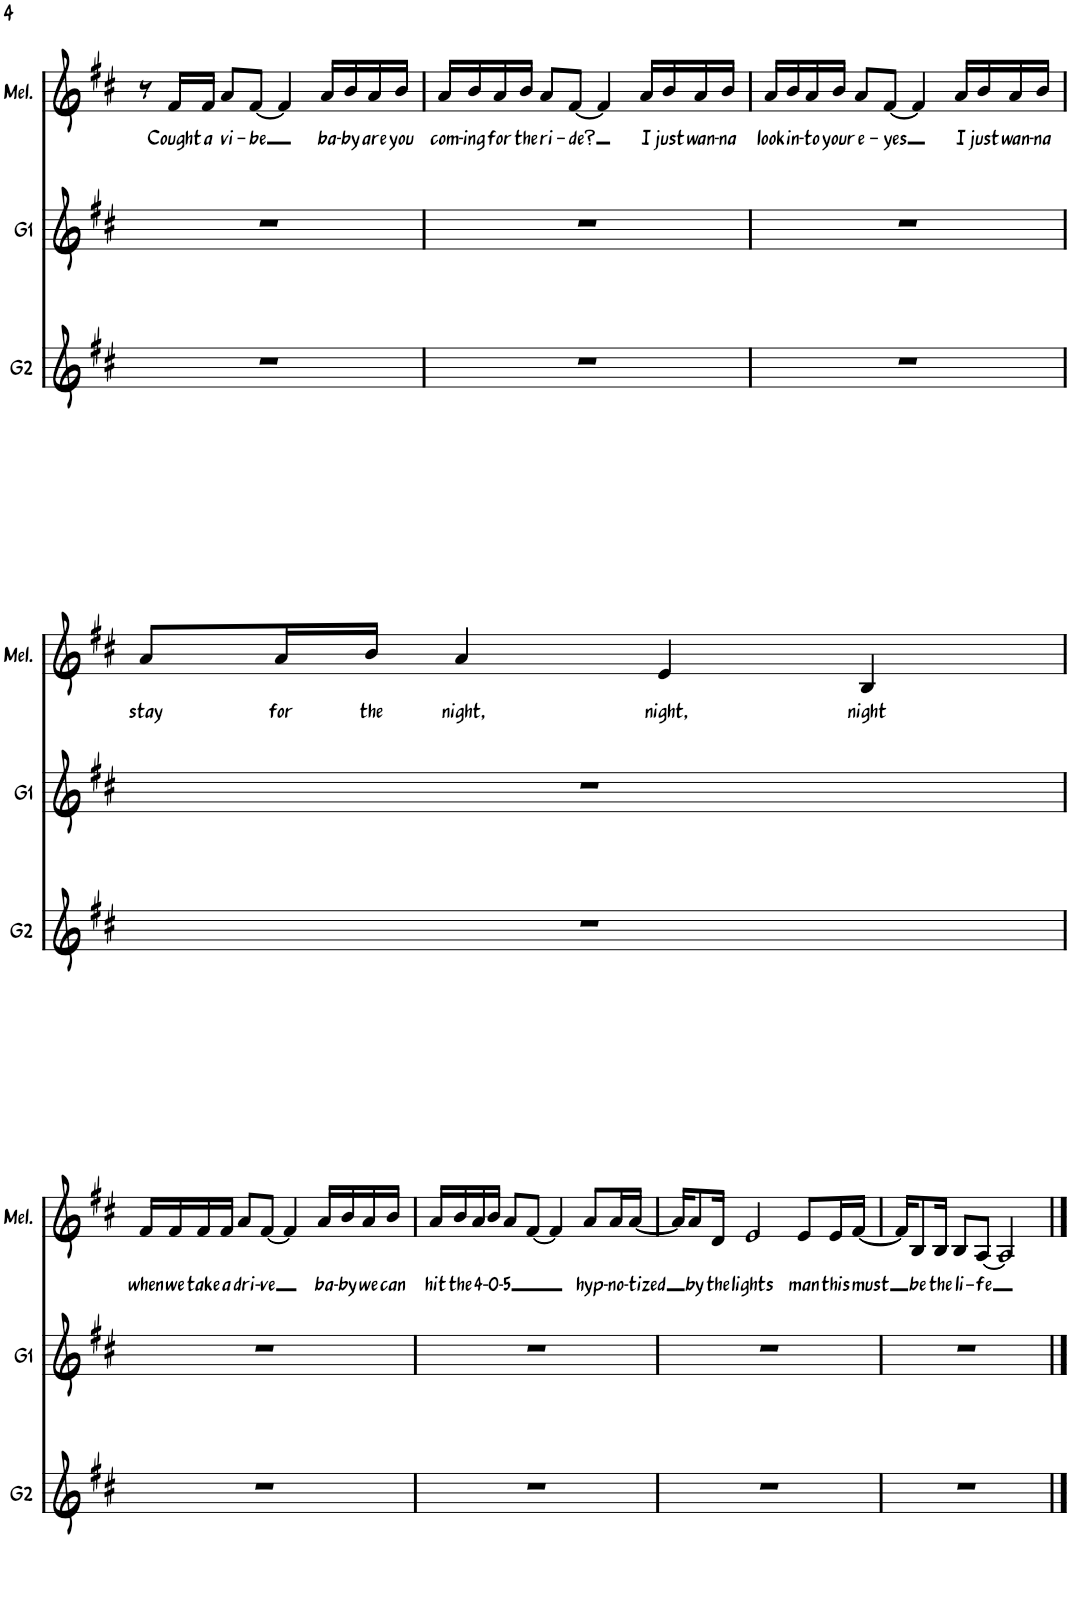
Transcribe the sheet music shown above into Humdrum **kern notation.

**kern	**kern	**kern	**text
*part3	*part2	*part1	*part1
*staff3	*staff2	*staff1	*staff1
*I"Groep 2	*I"Groep 1	*I"Melodie	*
*I'G2	*I'G1	*I'Mel.	*
!!LO:PB:g=z
*clefG2	*clefG2	*clefG2	*
*k[f#c#]	*k[f#c#]	*k[f#c#]	*
*M4/4	*M4/4	*M4/4	*
=37	=37	=37	=37
1r	1r	8r	.
!	!	!	!LO:LY:b
.	.	16f#/LL	Cought
!	!	!	!LO:LY:b
.	.	16f#/JJ	a
!	!	!	!LO:LY:b
.	.	8a/L	vi-
!	!	!	!LO:LY:b
.	.	[8f#/J	-be
.	.	4f#/]	.
!	!	!	!LO:LY:b
.	.	16a/LL	ba-
!	!	!	!LO:LY:b
.	.	16b/	-by
!	!	!	!LO:LY:b
.	.	16a/	are
!	!	!	!LO:LY:b
.	.	16b/JJ	you
=38	=38	=38	=38
!	!	!	!LO:LY:b
1r	1r	16a/LL	com-
!	!	!	!LO:LY:b
.	.	16b/	-ing
!	!	!	!LO:LY:b
.	.	16a/	for
!	!	!	!LO:LY:b
.	.	16b/JJ	the
!	!	!	!LO:LY:b
.	.	8a/L	ri-
!	!	!	!LO:LY:b
.	.	[8f#/J	-de?
.	.	4f#/]	.
!	!	!	!LO:LY:b
.	.	16a/LL	I
!	!	!	!LO:LY:b
.	.	16b/	just
!	!	!	!LO:LY:b
.	.	16a/	wan-
!	!	!	!LO:LY:b
.	.	16b/JJ	-na
=39	=39	=39	=39
!	!	!	!LO:LY:b
1r	1r	16a/LL	look
!	!	!	!LO:LY:b
.	.	16b/	in-
!	!	!	!LO:LY:b
.	.	16a/	-to
!	!	!	!LO:LY:b
.	.	16b/JJ	your
!	!	!	!LO:LY:b
.	.	8a/L	e-
!	!	!	!LO:LY:b
.	.	[8f#/J	-yes
.	.	4f#/]	.
!	!	!	!LO:LY:b
.	.	16a/LL	I
!	!	!	!LO:LY:b
.	.	16b/	just
!	!	!	!LO:LY:b
.	.	16a/	wan-
!	!	!	!LO:LY:b
.	.	16b/JJ	-na
!!LO:LB:g=z
=40	=40	=40	=40
!	!	!	!LO:LY:b
1r	1r	8a/L	stay
!	!	!	!LO:LY:b
.	.	16a/L	for
!	!	!	!LO:LY:b
.	.	16b/JJ	the
!	!	!	!LO:LY:b
.	.	4a/	night,
!	!	!	!LO:LY:b
.	.	4e/	night,
!	!	!	!LO:LY:b
.	.	4B/	night
!!LO:LB:g=z
=41	=41	=41	=41
!	!	!	!LO:LY:b
1r	1r	16f#/LL	when
!	!	!	!LO:LY:b
.	.	16f#/	we
!	!	!	!LO:LY:b
.	.	16f#/	take
!	!	!	!LO:LY:b
.	.	16f#/JJ	a
!	!	!	!LO:LY:b
.	.	8a/L	dri-
!	!	!	!LO:LY:b
.	.	[8f#/J	-ve
.	.	4f#/]	.
!	!	!	!LO:LY:b
.	.	16a/LL	ba-
!	!	!	!LO:LY:b
.	.	16b/	-by
!	!	!	!LO:LY:b
.	.	16a/	we
!	!	!	!LO:LY:b
.	.	16b/JJ	can
=42	=42	=42	=42
!	!	!	!LO:LY:b
1r	1r	16a/LL	hit
!	!	!	!LO:LY:b
.	.	16b/	the
!	!	!	!LO:LY:b
.	.	16a/	4-
!	!	!	!LO:LY:b
.	.	16b/JJ	-0-
!	!	!	!LO:LY:b
.	.	8a/L	-5
.	.	[8f#/J	.
.	.	4f#/]	.
!	!	!	!LO:LY:b
.	.	8a/L	hyp-
!	!	!	!LO:LY:b
.	.	16a/L	-no-
!	!	!	!LO:LY:b
.	.	[16a/JJ	-tized
=43	=43	=43	=43
1r	1r	16a/KL]	.
!	!	!	!LO:LY:b
.	.	8a/	by
!	!	!	!LO:LY:b
.	.	16d/Jk	the
!	!	!	!LO:LY:b
.	.	2e/	lights
!	!	!	!LO:LY:b
.	.	8e/L	man
!	!	!	!LO:LY:b
.	.	16e/L	this
!	!	!	!LO:LY:b
.	.	[16f#/JJ	must
=44	=44	=44	=44
1r	1r	16f#/KL]	.
!	!	!	!LO:LY:b
.	.	8B/	be
!	!	!	!LO:LY:b
.	.	16B/Jk	the
!	!	!	!LO:LY:b
.	.	8B/L	li-
!	!	!	!LO:LY:b
.	.	[8A/J	-fe
.	.	2A/]	.
==	==	==	==
*-	*-	*-	*-
